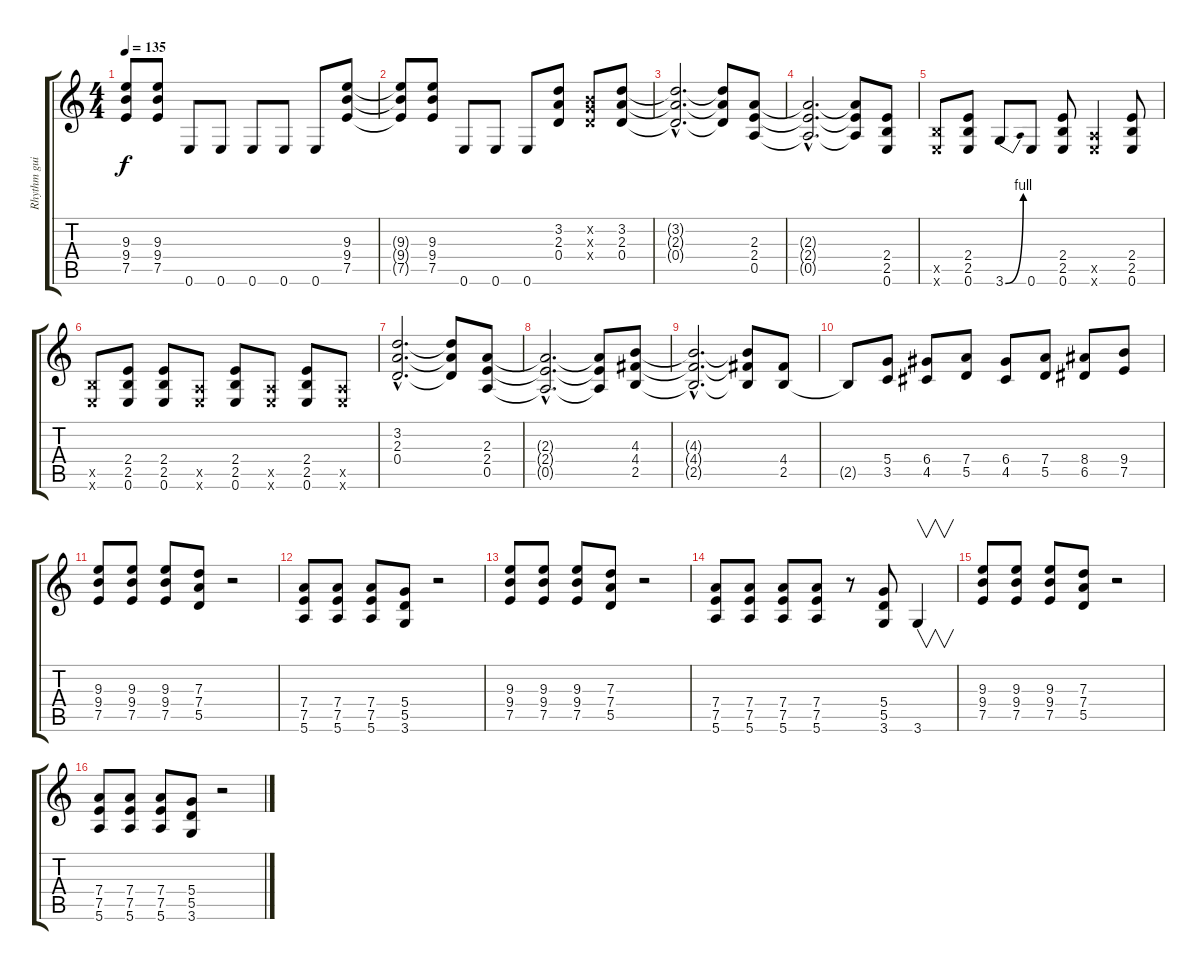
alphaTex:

\track ("Rhythm guitar 2" "Rhythm gui") {instrument overdrivenguitar}
\staff {score tabs}
\tuning (E4 B3 G3 D3 A2 E2) {hide}
\ts (4 4)
\tempo 135
\clef g2
\ks c
(9.3{t} 9.4{t} 7.5{t}).8{dy f} (9.3 9.4 7.5).8 0.6.8 0.6.8 0.6.8 0.6.8 0.6.8 (9.3 9.4 7.5).8 |
(9.3{t} 9.4{t} 7.5{t}).8 (9.3 9.4 7.5).8 0.6.8 0.6.8 0.6.8 (3.2 2.3 0.4).8 (0.2{x} 0.3{x} 0.4{x}).8 (3.2 2.3 0.4).8 |
(3.2{hac t} 2.3{hac t} 0.4{hac t}).2{d} (3.2{t} 2.3{t} 0.4{t}).8 (2.3 2.4 0.5).8 |
(2.3{hac t} 2.4{hac t} 0.5{hac t}).2{d} (2.3{t} 2.4{t} 0.5{t}).8 (2.4 2.5 0.6).8 |
(2.5{x} 0.6{x}).8 (2.4 2.5 0.6).8 3.6{be (bend 0 0 60 4)}.8 0.6.8 (2.4 2.5 0.6).8 (0.5{x} 0.6{x}).4 (2.4 2.5 0.6).8 |
(2.5{x} 0.6{x}).8 (2.4 2.5 0.6).8 (2.4 2.5 0.6).8 (0.5{x} 0.6{x}).8 (2.4 2.5 0.6).8 (0.5{x} 0.6{x}).8 (2.4 2.5 0.6).8 (0.5{x} 0.6{x}).8 |
(3.2{hac} 2.3{hac} 0.4{hac}).2{d} (3.2{t} 2.3{t} 0.4{t}).8 (2.3 2.4 0.5).8 |
(2.3{hac t} 2.4{hac t} 0.5{hac t}).2{d} (2.3{t} 2.4{t} 0.5{t}).8 (4.3 4.4 2.5).8 |
(4.3{hac t} 4.4{hac t} 2.5{hac t}).2{d} (4.3{t} 4.4{t} 2.5{t}).8 (4.4 2.5).8 |
2.5{t}.8 (5.4 3.5).8 (6.4 4.5).8 (7.4 5.5).8 (6.4 4.5).8 (7.4 5.5).8 (8.4 6.5).8 (9.4 7.5).8 |
(9.3 9.4 7.5).8 (9.3 9.4 7.5).8 (9.3 9.4 7.5).8 (7.3 7.4 5.5).8 r.2 |
(7.4 7.5 5.6).8 (7.4 7.5 5.6).8 (7.4 7.5 5.6).8 (5.4 5.5 3.6).8 r.2 |
(9.3 9.4 7.5).8 (9.3 9.4 7.5).8 (9.3 9.4 7.5).8 (7.3 7.4 5.5).8 r.2 |
(7.4 7.5 5.6).8 (7.4 7.5 5.6).8 (7.4 7.5 5.6).8 (7.4 7.5 5.6).8 r.8 (5.4 5.5 3.6).8 3.6.4{v} |
(9.3 9.4 7.5).8 (9.3 9.4 7.5).8 (9.3 9.4 7.5).8 (7.3 7.4 5.5).8 r.2 |
(7.4 7.5 5.6).8 (7.4 7.5 5.6).8 (7.4 7.5 5.6).8 (5.4 5.5 3.6).8 r.2
